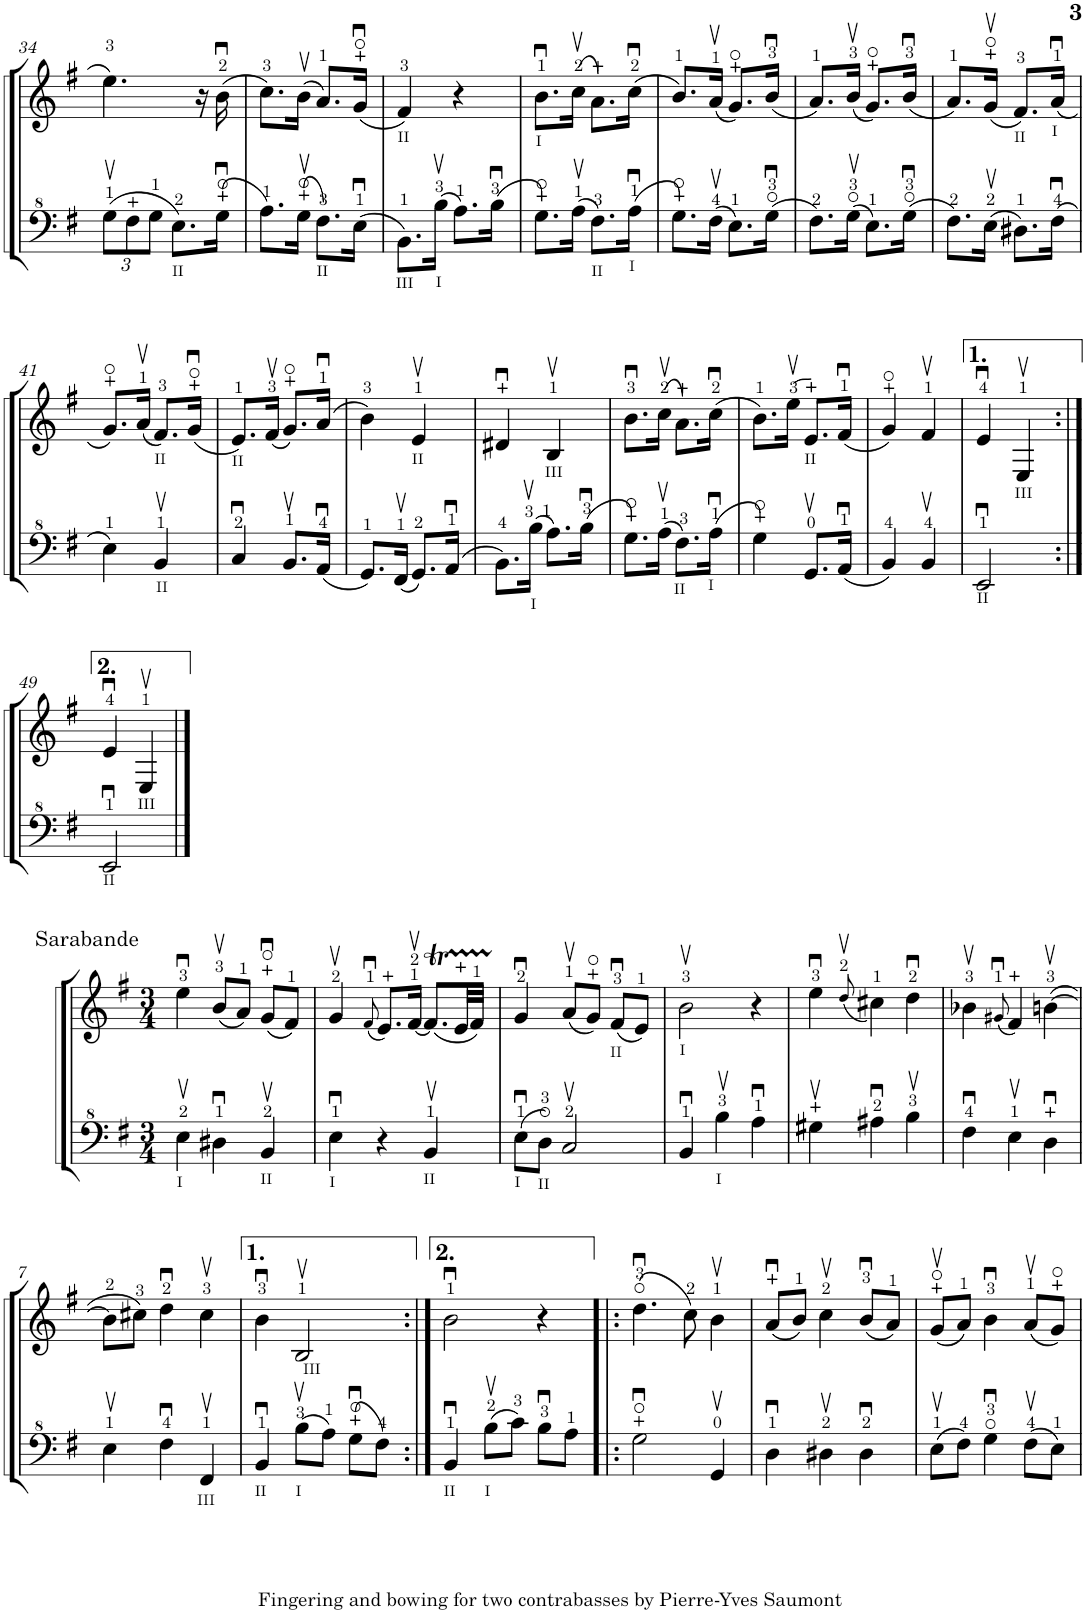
**kern	**kern
*part2	*part1
*staff2	*staff1
*I"Contrabass 2	*I"Contrabass 1
*I'Cb	*I'Cb
!!LO:PB:g=z
*clefF^4	*clefG2
*Trd7c12	*Trd7c12
*k[f#]	*k[f#]
*M2/4	*M2/4
*Xbrackettup	*
=34	=34
(12g\L	4.ee\
12f#\	.
12g\J	.
!LO:TX:b:t=II	!
8.e\L)	.
.	16r
(16g\Jk	(16b\
=35	=35
8.a\L)	8.cc\L)
(16g\Jk	(16b\Jk
!LO:TX:b:t=II	!
8.f#\L)	8.a/L)
(16e\Jk	(16g/Jk
=36	=36
!	!LO:TX:b:t=II
!LO:TX:b:t=III	!
8.B\L)	4f#/)
!LO:TX:b:t=I	!
(16b\Jk	.
8.a\L)	4r
(16b\Jk	.
=37	=37
!	!LO:TX:b:t=I
8.g\L)	8.b\L
(16a\Jk	(16cc\Jk
!LO:TX:b:t=II	!
8.f#\L)	8.a\L)
!LO:TX:b:t=I	!
(16a\Jk	(16cc\Jk
=38	=38
8.g\L)	8.b/L)
(16f#\Jk	(16a/Jk
8.e\L)	8.g/L)
(16g\Jk	(16b/Jk
=39	=39
8.f#\L)	8.a/L)
(16g\Jk	(16b/Jk
8.e\L)	8.g/L)
(16g\Jk	(16b/Jk
=40	=40
8.f#\L)	8.a/L)
(16e\Jk	(16g/Jk
!	!LO:TX:b:t=II
8.d#X\L)	8.f#/L)
!	!LO:TX:b:t=I
(16f#\Jk	(16a/Jk
!!LO:LB:g=z
=41	=41
4e\)	8.g/L)
.	(16a/Jk
!	!LO:TX:b:t=II
!LO:TX:b:t=II	!
4B/	8.f#/L)
.	(16g/Jk
=42	=42
!	!LO:TX:b:t=II
4c/	8.e/L)
.	(16f#/Jk
8.B/L	8.g/L)
(16A/Jk	(16a/Jk
=43	=43
8.G/L)	4b\)
(16F#/Jk	.
!	!LO:TX:b:t=II
8.G/L)	4e/
(16A/Jk	.
=44	=44
8.B\L)	4d#X/
!LO:TX:b:t=I	!
(16b\Jk	.
!	!LO:TX:b:t=III
8.a\L)	4B/
(16b\Jk	.
=45	=45
8.g\L)	8.b\L
(16a\Jk	(16cc\Jk
!LO:TX:b:t=II	!
8.f#\L)	8.a\L)
!LO:TX:b:t=I	!
(16a\Jk	(16cc\Jk
=46	=46
4g\)	8.b\L)
.	(16ee\Jk
!	!LO:TX:b:t=II
8.G/L	8.e/L)
(16A/Jk	(16f#/Jk
=47	=47
4B/)	4g/)
4B/	4f#/
=48	=48
!LO:TX:b:t=II	!
2E/	4e/
!	!LO:TX:b:t=III
.	4E/
!!LO:LB:g=z
=49:|!	=49:|!
!LO:TX:b:t=II	!
2E/	4e/
!	!LO:TX:b:t=III
.	4E/
!!LO:LB:g=z
==1	==1
*M3/4	*M3/4
!	!LO:TX:a:t=Sarabande
!LO:TX:b:t=I	!
4e\	4ee\
4d#X\	(8b/L
.	8a/J)
!LO:TX:b:t=II	!
4B/	(8g/L
.	8f#/J)
=2	=2
!LO:TX:b:t=I	!
4e\	4g/
.	(8qf#/
4r	8.e/L)
.	[16f#/Jk
!LO:TX:b:t=II	!
4B/	(8.f#t/L]
.	32e/LL
.	32f#TTT/JJJ)
=3	=3
!LO:TX:b:t=I	!
(8e\L	4g/
!LO:TX:b:t=II	!
8d\J)	.
2c/	(8a/L
.	8g/J)
!	!LO:TX:b:t=II
.	(8f#/L
.	8e/J)
=4	=4
!	!LO:TX:b:t=I
4B/	2b\
!LO:TX:b:t=I	!
4b\	.
4a\	4r
=5	=5
4g#X\	4ee\
.	(8qdd/
4a#X\	4cc#X\)
4b\	4dd\
=6	=6
4f#\	4b-X\
.	(8qg#X/
4e\	4f#/)
4d\	([4bn\
!!LO:LB:g=z
=7	=7
4e\	8b\L]
.	8cc#X\J)
4f#\	4dd\
!LO:TX:b:t=III	!
4F#/	4cc#\
=8	=8
!LO:TX:b:t=II	!
4B/	4b\
!	!LO:TX:b:t=III
!LO:TX:b:t=I	!
(8b\L	2B/
8a\J)	.
(8g\L	.
8f#\J)	.
=9:|!	=9:|!
!LO:TX:b:t=II	!
4B/	2b\
!LO:TX:b:t=I	!
(8b\L	.
8cc\J)	.
8b\L	4r
8a\J	.
=10!|:	=10!|:
2g\	(4.dd\
.	8cc\)
4G/	4b\
=11	=11
4d\	(8a/L
.	8b/J)
4d#X\	4cc\
4d#\	(8b/L
.	8a/J)
=12	=12
(8e\L	(8g/L
8f#\J)	8a/J)
4g\	4b\
(8f#\L	(8a/L
8e\J)	8g/J)
=	=
*-	*-
